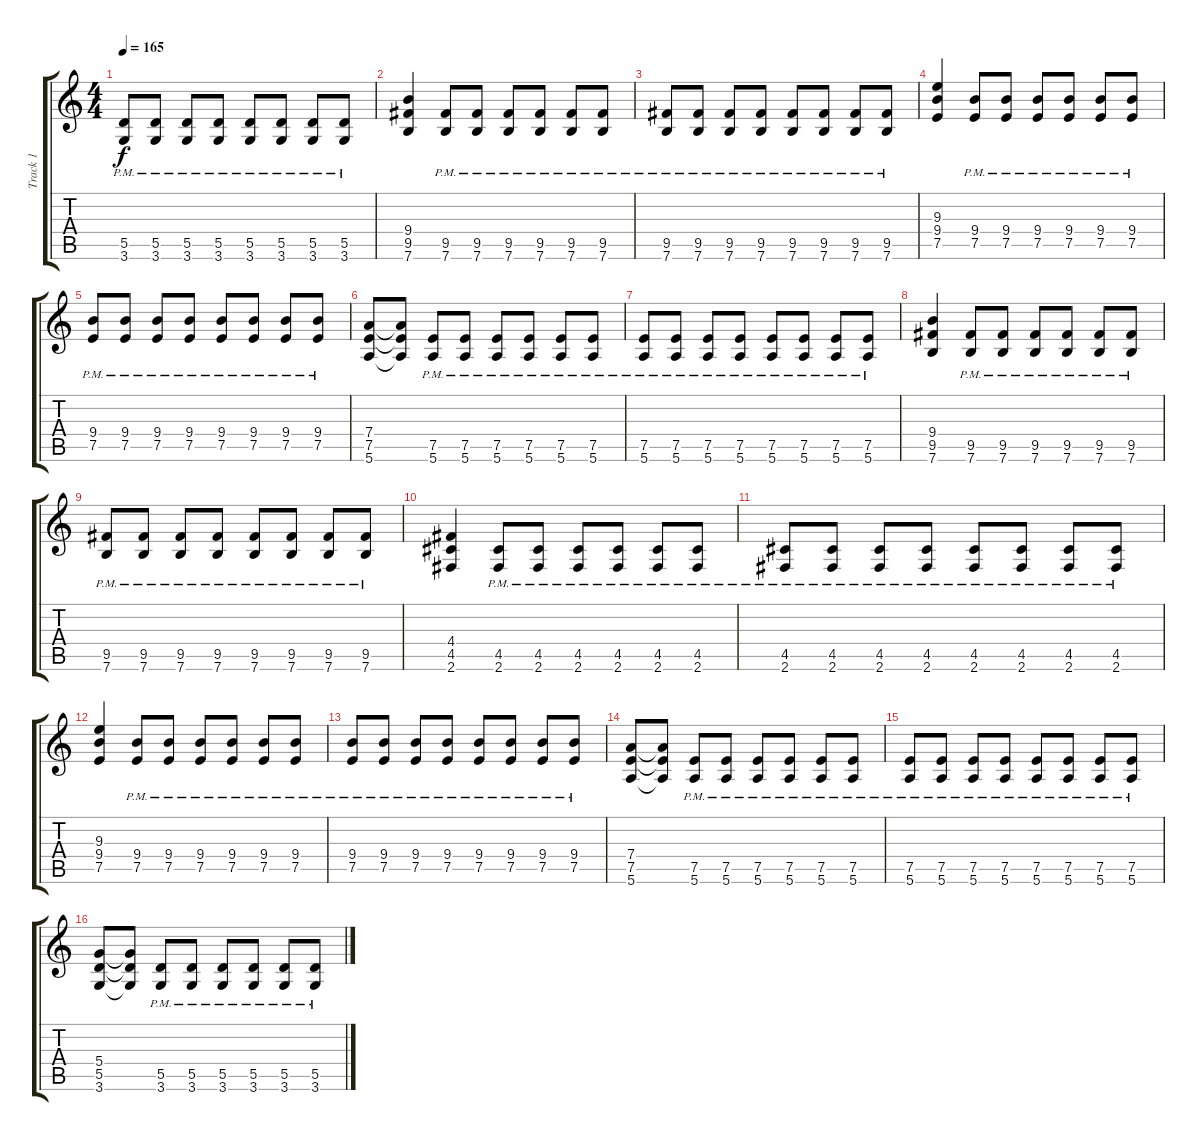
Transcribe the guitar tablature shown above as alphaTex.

\track ("Track 1" "Track 1") {instrument distortionguitar}
\staff {score tabs}
\tuning (E4 B3 G3 D3 A2 E2) {hide}
\ts (4 4)
\tempo 165
\clef g2
\ks c
(5.5{pm} 3.6{pm}).8{dy f} (5.5{pm} 3.6{pm}).8 (5.5{pm} 3.6{pm}).8 (5.5{pm} 3.6{pm}).8 (5.5{pm} 3.6{pm}).8 (5.5{pm} 3.6{pm}).8 (5.5{pm} 3.6{pm}).8 (5.5{pm} 3.6{pm}).8 |
(9.4 9.5 7.6).4 (9.5 7.6{pm}).8 (9.5{pm} 7.6{pm}).8 (9.5{pm} 7.6{pm}).8 (9.5{pm} 7.6{pm}).8 (9.5{pm} 7.6{pm}).8 (9.5{pm} 7.6{pm}).8 |
(9.5{pm} 7.6{pm}).8 (9.5{pm} 7.6{pm}).8 (9.5{pm} 7.6{pm}).8 (9.5{pm} 7.6{pm}).8 (9.5{pm} 7.6{pm}).8 (9.5{pm} 7.6{pm}).8 (9.5{pm} 7.6{pm}).8 (9.5{pm} 7.6{pm}).8 |
(9.3 9.4 7.5).4 (9.4{pm} 7.5{pm}).8 (9.4{pm} 7.5{pm}).8 (9.4{pm} 7.5{pm}).8 (9.4{pm} 7.5{pm}).8 (9.4{pm} 7.5{pm}).8 (9.4{pm} 7.5{pm}).8 |
(9.4{pm} 7.5{pm}).8 (9.4{pm} 7.5{pm}).8 (9.4{pm} 7.5{pm}).8 (9.4{pm} 7.5{pm}).8 (9.4{pm} 7.5{pm}).8 (9.4{pm} 7.5{pm}).8 (9.4{pm} 7.5{pm}).8 (9.4{pm} 7.5{pm}).8 |
(7.4 7.5 5.6).8 (7.4{t} 7.5{t} 5.6{t}).8 (7.5{pm} 5.6{pm}).8 (7.5{pm} 5.6{pm}).8 (7.5{pm} 5.6{pm}).8 (7.5{pm} 5.6{pm}).8 (7.5{pm} 5.6{pm}).8 (7.5{pm} 5.6{pm}).8 |
(7.5{pm} 5.6{pm}).8 (7.5{pm} 5.6{pm}).8 (7.5{pm} 5.6{pm}).8 (7.5{pm} 5.6{pm}).8 (7.5{pm} 5.6{pm}).8 (7.5{pm} 5.6{pm}).8 (7.5{pm} 5.6{pm}).8 (7.5{pm} 5.6{pm}).8 |
(9.4 9.5 7.6).4 (9.5 7.6{pm}).8 (9.5{pm} 7.6{pm}).8 (9.5{pm} 7.6{pm}).8 (9.5{pm} 7.6{pm}).8 (9.5{pm} 7.6{pm}).8 (9.5{pm} 7.6{pm}).8 |
(9.5{pm} 7.6{pm}).8 (9.5{pm} 7.6{pm}).8 (9.5{pm} 7.6{pm}).8 (9.5{pm} 7.6{pm}).8 (9.5{pm} 7.6{pm}).8 (9.5{pm} 7.6{pm}).8 (9.5{pm} 7.6{pm}).8 (9.5{pm} 7.6{pm}).8 |
(4.4 4.5 2.6).4 (4.5{pm} 2.6{pm}).8 (4.5{pm} 2.6{pm}).8 (4.5{pm} 2.6{pm}).8 (4.5{pm} 2.6{pm}).8 (4.5{pm} 2.6{pm}).8 (4.5{pm} 2.6{pm}).8 |
(4.5{pm} 2.6{pm}).8 (4.5{pm} 2.6{pm}).8 (4.5{pm} 2.6{pm}).8 (4.5{pm} 2.6{pm}).8 (4.5{pm} 2.6{pm}).8 (4.5{pm} 2.6{pm}).8 (4.5{pm} 2.6{pm}).8 (4.5{pm} 2.6{pm}).8 |
(9.3 9.4 7.5).4 (9.4{pm} 7.5{pm}).8 (9.4{pm} 7.5{pm}).8 (9.4{pm} 7.5{pm}).8 (9.4{pm} 7.5{pm}).8 (9.4{pm} 7.5{pm}).8 (9.4{pm} 7.5{pm}).8 |
(9.4{pm} 7.5{pm}).8 (9.4{pm} 7.5{pm}).8 (9.4{pm} 7.5{pm}).8 (9.4{pm} 7.5{pm}).8 (9.4{pm} 7.5{pm}).8 (9.4{pm} 7.5{pm}).8 (9.4{pm} 7.5{pm}).8 (9.4{pm} 7.5{pm}).8 |
(7.4 7.5 5.6).8 (7.4{t} 7.5{t} 5.6{t}).8 (7.5{pm} 5.6{pm}).8 (7.5{pm} 5.6{pm}).8 (7.5{pm} 5.6{pm}).8 (7.5{pm} 5.6{pm}).8 (7.5{pm} 5.6{pm}).8 (7.5{pm} 5.6{pm}).8 |
(7.5{pm} 5.6{pm}).8 (7.5{pm} 5.6{pm}).8 (7.5{pm} 5.6{pm}).8 (7.5{pm} 5.6{pm}).8 (7.5{pm} 5.6{pm}).8 (7.5{pm} 5.6{pm}).8 (7.5{pm} 5.6{pm}).8 (7.5{pm} 5.6{pm}).8 |
(5.4 5.5 3.6).8 (5.4{t} 5.5{t} 3.6{t}).8 (5.5{pm} 3.6{pm}).8 (5.5{pm} 3.6{pm}).8 (5.5{pm} 3.6{pm}).8 (5.5{pm} 3.6{pm}).8 (5.5{pm} 3.6{pm}).8 (5.5{pm} 3.6{pm}).8
